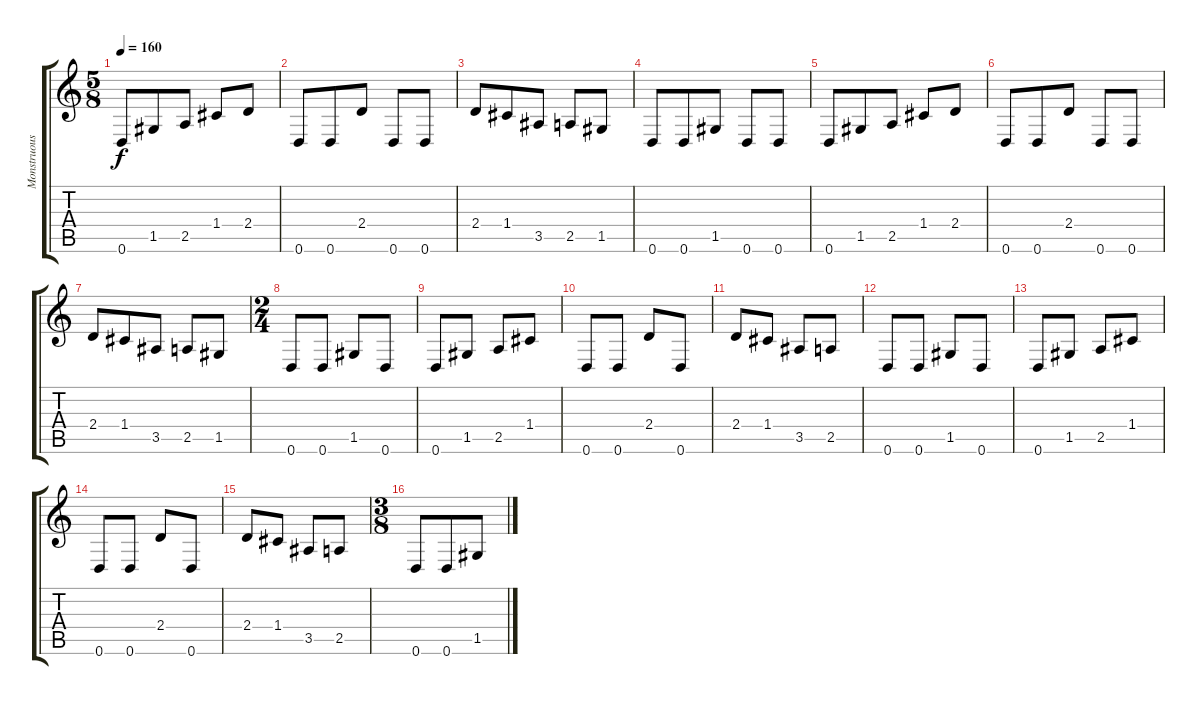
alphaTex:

\track ("Monstruous Chords" "Monstruous") {instrument distortionguitar}
\staff {score tabs}
\tuning (D4 A3 F3 C3 G2 D2) {hide}
\ts (5 8)
\tempo 160
\clef g2
\ks c
0.6.8{dy f} 1.5.8 2.5.8 1.4.8 2.4.8 |
0.6.8 0.6.8 2.4.8 0.6.8 0.6.8 |
2.4.8 1.4.8 3.5.8 2.5.8 1.5.8 |
0.6.8 0.6.8 1.5.8 0.6.8 0.6.8 |
0.6.8 1.5.8 2.5.8 1.4.8 2.4.8 |
0.6.8 0.6.8 2.4.8 0.6.8 0.6.8 |
2.4.8 1.4.8 3.5.8 2.5.8 1.5.8 |
\ts (2 4)
0.6.8 0.6.8 1.5.8 0.6.8 |
0.6.8 1.5.8 2.5.8 1.4.8 |
0.6.8 0.6.8 2.4.8 0.6.8 |
2.4.8 1.4.8 3.5.8 2.5.8 |
0.6.8 0.6.8 1.5.8 0.6.8 |
0.6.8 1.5.8 2.5.8 1.4.8 |
0.6.8 0.6.8 2.4.8 0.6.8 |
2.4.8 1.4.8 3.5.8 2.5.8 |
\ts (3 8)
0.6.8 0.6.8 1.5.8
